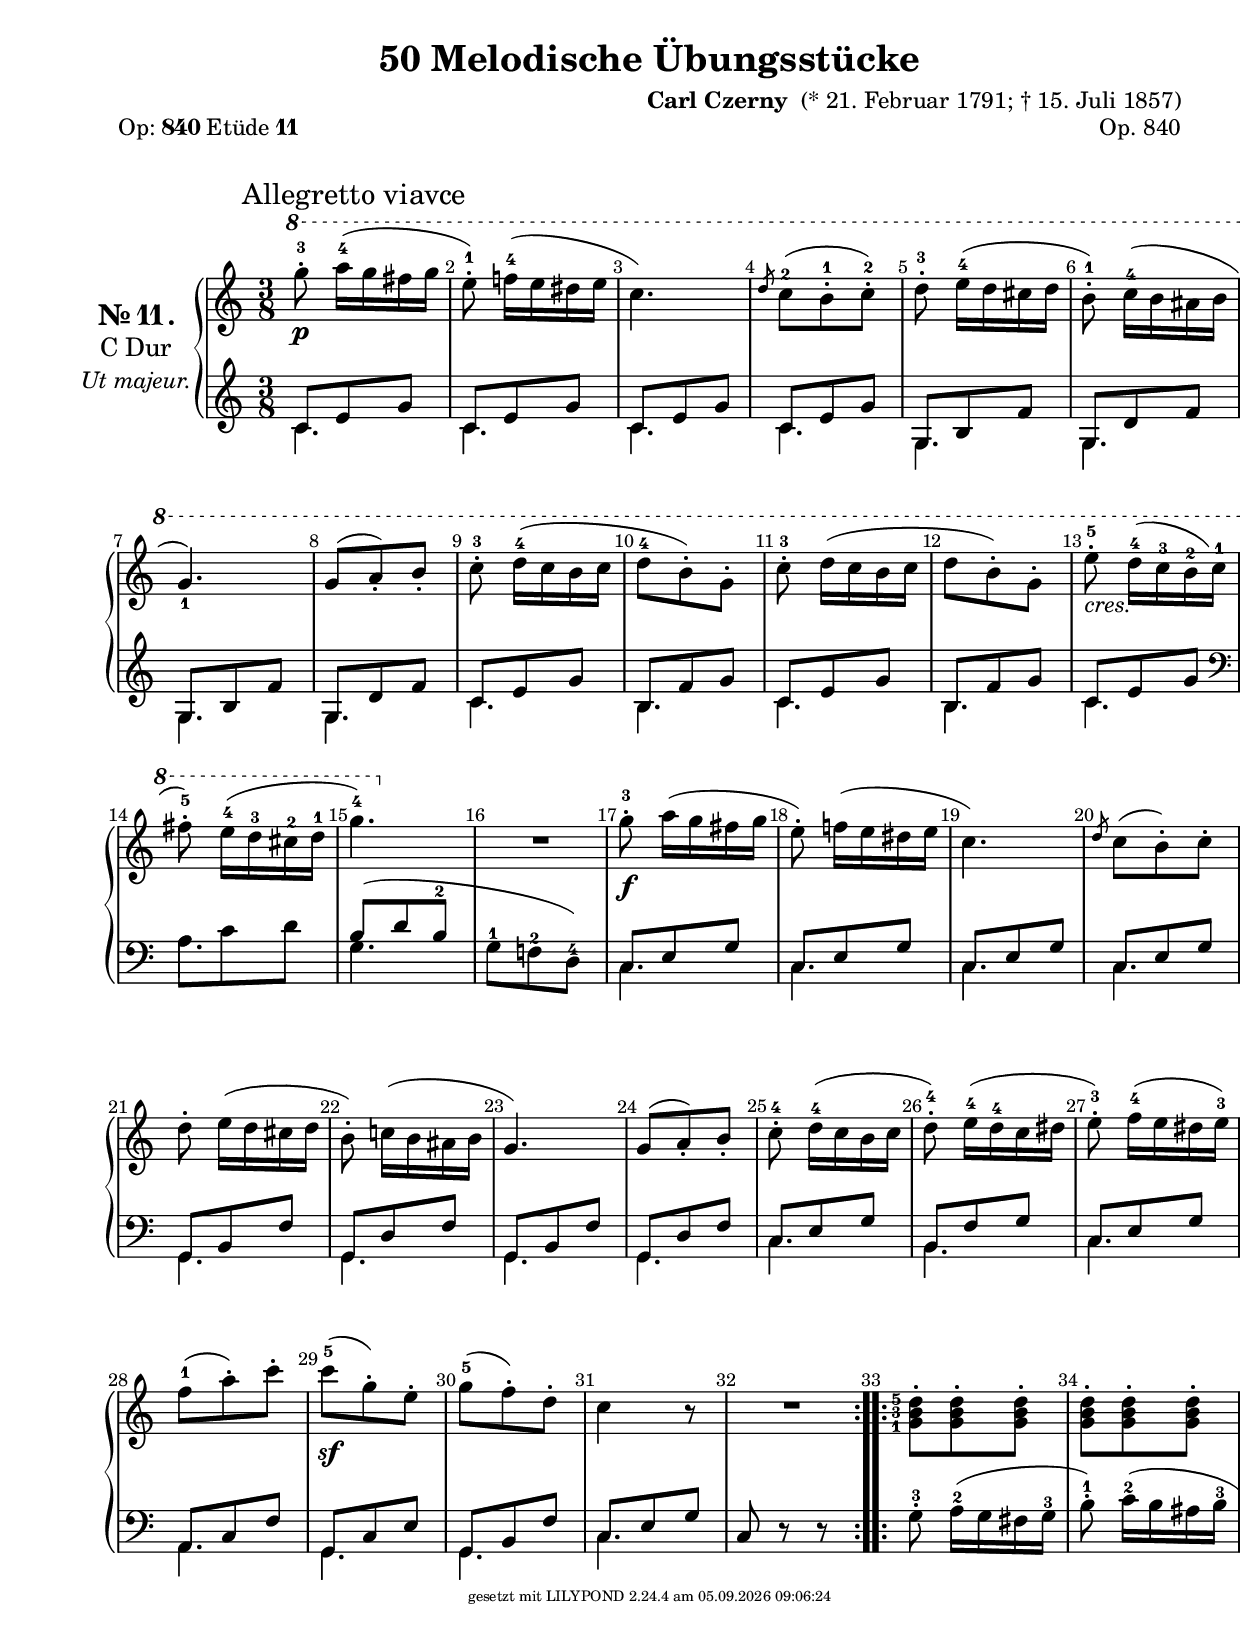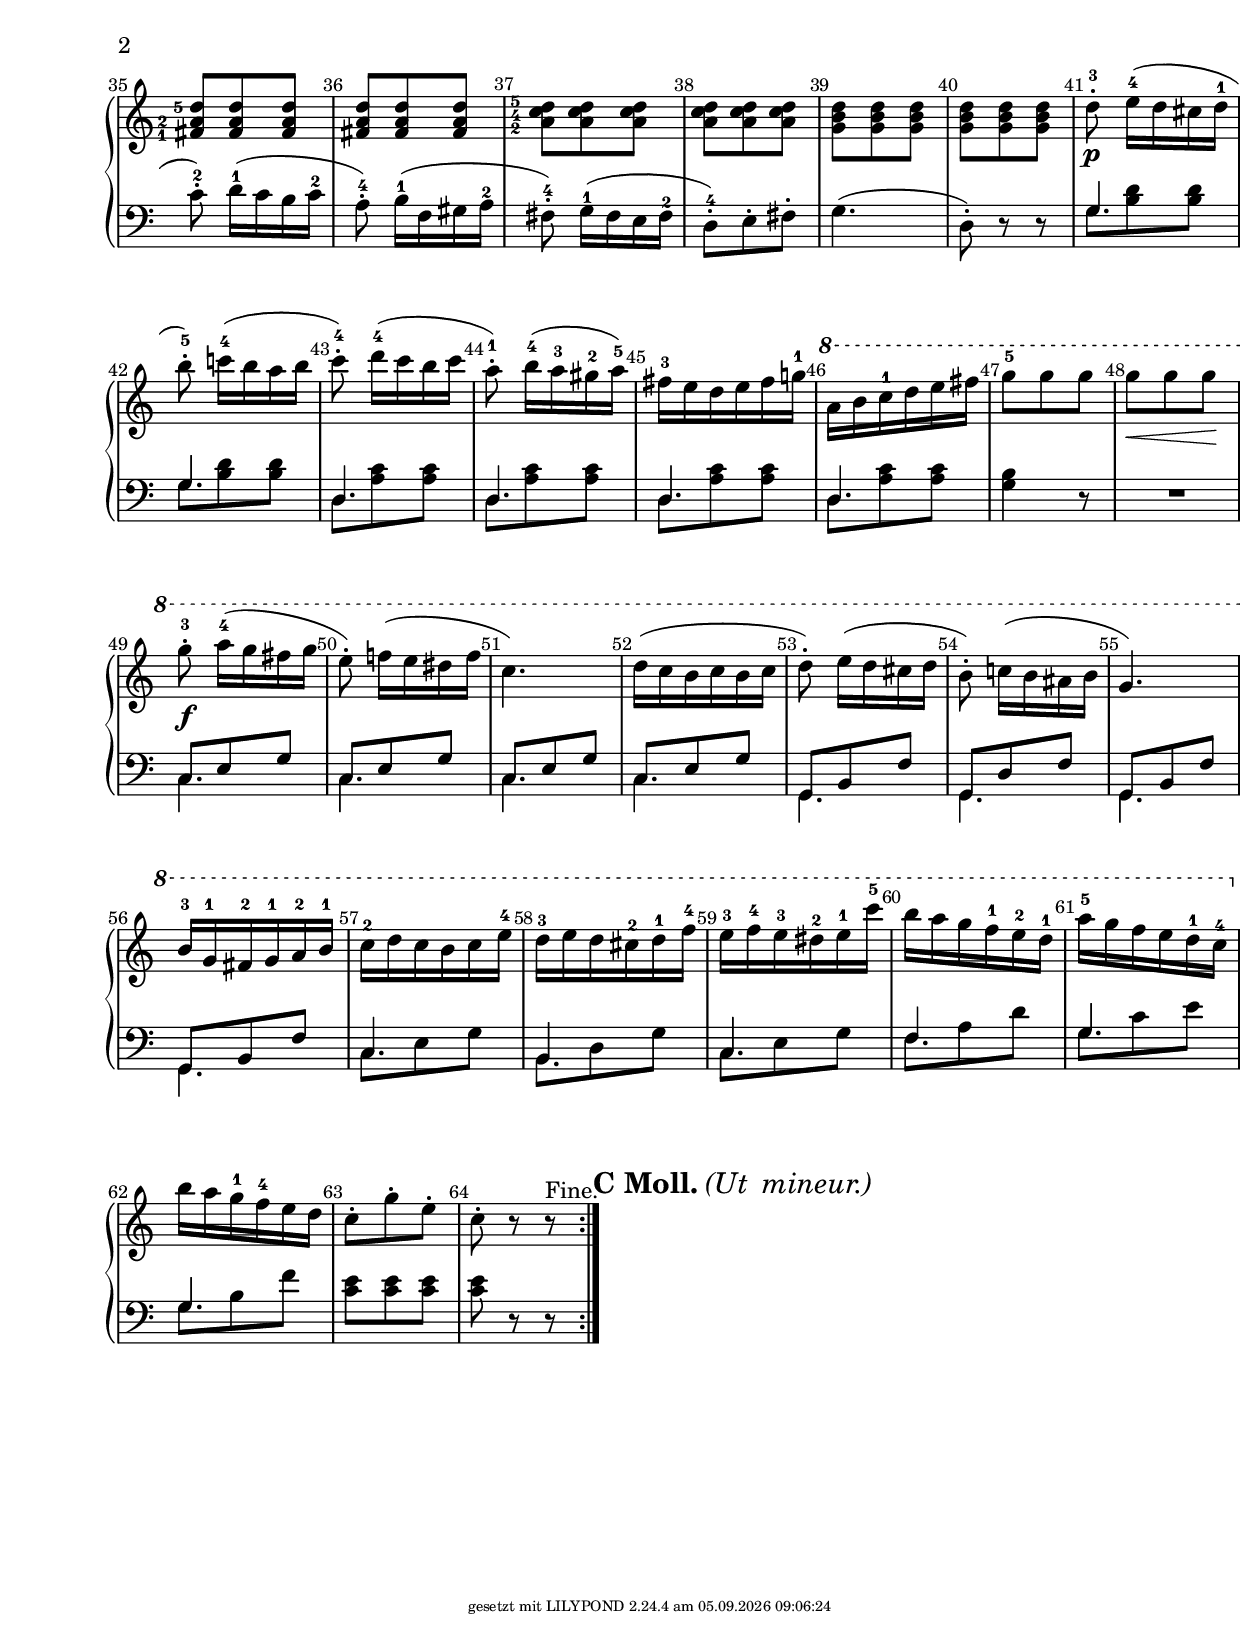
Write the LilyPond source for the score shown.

\version "2.19.37"

\language "deutsch"

\include "Papier+Layout.ly"
\version "2.19.32"

%% http://lsr.dsi.unimi.it/LSR/Item?id=654
%% http://lsr.di.unimi.it//LSR/Item?id=654
%% see also http://lilypond.org/doc/v2.18/Documentation/notation/short-repeats

%%%%%%%%%%%%%%%%%%%%%%%%%%%%%%%%%%%%%%%%%%%%%%%%%%%%%%%%%%%%%%%%%%%%%%%%%%%%%%%%%%%%%%%%%%
% LSR workaround:

%%%%%%%%%%%%%%%%%%%%%%%%%%%%%%%%%%%%%%%%%%%%%%%%%%%%%%%%%%%%%%%%%%%%%%%%%%%%%%%%%%%%%%%%%%

%% version 2013/05/11
%% for lilypond 2.18 or higher
%% last changes : - \changePitch : a single s as the last event of newnotes parameter
%%                   will give you the ending rests of the pattern (if there), and two s
%%                   also the beginning ones. If pattern ends with a note, a single
%%                   ending s will have no effects.
%%                - Is now \language independant (no more #{ c #})
%%                - new algorithm for make-notes-list, change-pitch
%%                  and has-notes? (shorter and safer)
%%
%%%%%%%%%%%%%%%%%%%%%%%%% some utility functions %%%%%%%%%%%%%%%%%%%%%

#(define (name-of music)
 (ly:music-property music 'name))

#(define (has-notes? music)
"Return true if there is at least one note in `music, false otherwise."
 (or (eq? (name-of music) 'NoteEvent)
     (let ((e (ly:music-property music 'element)))
        (and (ly:music? e)
             (has-notes? e)))
     (let loop ((es (ly:music-property music 'elements)))
        (and (pair? es)
             (or (has-notes? (car es))
                 (loop (cdr es)))))))

%% An EventChord is sometimes used as a wrapper in Lilypond, so we have to check
%% if a chord is a standard chord with notes. We could have used has-notes? but
%% this version is perhaps more efficient.
%% Optional events name like 'RestEvent can be included.
#(define (note-or-chord? music . otherEvent)
"Is music a note or a chord with notes ?"
(let ((name (name-of music)))
 (or (memq name (cons 'NoteEvent otherEvent))
     (and (eq? name 'EventChord)  ; have this chord at least one note ?
          (let loop ((es (ly:music-property music 'elements)))
             (and (pair? es)
                  (or (eq? (name-of (car es)) 'NoteEvent)
                      (loop (cdr es)))))))))

#(define (expand-q-chords music); for q chords : see chord-repetition-init.ly
(expand-repeat-chords! (list 'rhythmic-event) music))

#(define (clean-music mus)
"Try to reduce the number of sequential music"
(let ((name (ly:music-property mus 'name)))
  (cond
    ((eq? name 'SequentialMusic)
       (ly:music-set-property! mus 'elements (fold-right
          (lambda (evt prev-list)
            (if (eq? (name-of evt) 'SequentialMusic)
              (append (ly:music-property (clean-music evt) 'elements) prev-list)
              (cons (clean-music evt) prev-list)))
          '()
          (ly:music-property mus 'elements))))
    ((eq? name 'SimultaneousMusic)
       (ly:music-set-property! mus 'elements
                (map clean-music (ly:music-property mus 'elements))))
    ((memq name (list 'RelativeOctaveMusic 'UnrelativableMusic))
         (ly:music-set-property! mus 'element (clean-music
                  (ly:music-property mus 'element)))))
 mus))

%%%%%%%%%%%%%%%%%%%%%%%%%%%%% changePitch %%%%%%%%%%%%%%%%%%%%%%%%%%%%%%
#(define cPInsertInPattern (gensym))
#(define cPSamePitch (gensym))
#(define cPSamePitchEnd (gensym))
#(define cPPatternEnd (gensym))

#(define (make-notes-list music)
"Make a list with each element will be of one of these types :
  1- a note, a chord, a rest
  2- an integer, indicating the number of notes to skip in pattern ( The user will
     indicate that, by a corresponding number of skips (s or \\skip) in `newnotes 
     parameter of \\changePitch )
  3- a list of musics, to be inserted between 2 notes of pattern, and added with
     the \\insert function, inside `newnotes"
(let ((res '())     ; the list to fill
      (prev #f))
  (define (fill-notes-list evt)
    (let ((tags (ly:music-property evt 'tags))
          (name (name-of evt)))
      (cond
        ((memq cPInsertInPattern tags)             ; a music added by \insert
            (ly:music-set-property! evt 'tags
                          (delq cPInsertInPattern tags))     ; remove the tag
            (if (integer? prev)(set! res (cons prev res)))
            (set! prev (if (pair? prev)(cons evt prev)(list evt))))  ; a list
         ((memq name (list 'SkipEvent 'SkipMusic))
            (if (pair? prev)(set! res (cons prev res))) ; keep the reverse order
            (set! prev (if (integer? prev) (1+ prev) 1)))
       ; ((memq name (list 'EventChord 'NoteEvent 'RestEvent))
         ((note-or-chord? evt 'RestEvent) ; a note, a chord, or a rest
            (if (or (pair? prev)(integer? prev))(set! res (cons prev res)))
            (set! prev evt)
            (set! res (cons evt res)))
         (else
          (let ((elt (ly:music-property evt 'element))
                (elts (ly:music-property evt 'elements)))
            (if (ly:music? elt) (fill-notes-list elt))
            (if (pair? elts)(for-each fill-notes-list elts)))))))
(fill-notes-list music)
(if (or (pair? prev)(integer? prev))(set! res (cons prev res)))
(reverse res)))

%%%%%%%%%%%%  used inside the inner function change-one-note
#(define (copy-duration from to)  ; from and to as EventChord or NoteEvent
(let ((max-dur #f)); in theory, 2 notes in a chord can have a different duration
  (music-map (lambda (x)            ; get main duration from `from
              (let ((dur (ly:music-property x 'duration)))
               (if (and (ly:duration? dur)
                        (or (not max-dur)
                            (ly:duration<? max-dur dur))); take the greater
                 (set! max-dur dur))
                 x))
              from)
  (music-map (lambda (x)            ; set duration to duration of `to
               (if (ly:duration? (ly:music-property x 'duration))
                  (ly:music-set-property! x 'duration max-dur))
               x)
             to)))

#(define (copy-arti from to) ; from and to as EventChord or NoteEvent
(let* ((es-from (ly:music-property from 'elements))
       (es-to (ly:music-property to 'elements))
       (arti-from (if (null? es-from)
                    (ly:music-property from 'articulations)
                    (filter
                      (lambda(x)
                        (not (ly:duration? (ly:music-property x 'duration))))
                      es-from))))
  (if (null? es-to)                       ; NoteEvent
    (ly:music-set-property! to 'articulations
              (append (ly:music-property to 'articulations) arti-from))
    (ly:music-set-property! to 'elements  ; EventChord
              (append es-to arti-from)))
  ; copy also 'tags and 'to-relative-callback
  (ly:music-set-property! to 'tags
    (append (ly:music-property from 'tags)(ly:music-property to 'tags)))
   (if (null? es-to)
      (ly:music-set-property! to 'to-relative-callback
          (ly:music-property from 'to-relative-callback))
      (begin
        (ly:music-set-property! to 'to-relative-callback
            ly:music-sequence::event-chord-relative-callback)
        (ly:music-set-property! (car es-to) 'to-relative-callback
            (ly:music-property from 'to-relative-callback))))
    ))

%% del-arti is called for all notes but the first of a \samePitch section.
#(define (del-arti note-or-chord)
(ly:music-set-property! note-or-chord 'articulations '())
(ly:music-set-property! note-or-chord 'elements
  (filter (lambda(x)
              (and (ly:duration? (ly:music-property x 'duration))
                   (ly:music-set-property! x 'articulations '())))
          (ly:music-property note-or-chord 'elements))) ; can be empty
(music-map  ;; del all caution accidentals
  (lambda(x)(if (eq? (name-of x) 'NoteEvent) (begin
               (ly:music-set-property! x 'force-accidental #f)
               (ly:music-set-property! x 'cautionary #f)))
             x)
  note-or-chord))

#(define (change-pitch pattern newnotes)
"The scheme function of \\changePitch, `pattern and `newnotes as music."
(let ((seq-list '())           ; list of transformed patterns
      (skip-notnote-event? #f) ; #t if a \skip or an \insert is found in newnotes
      (same-pitch-section? #f) ; #t if we are in the 2nd pattern note of a\samePitch section
      ;(dummy-note #{ c4 #})    ; \language dependant -:(
      (dummy-note (make-music 'NoteEvent ; to avoid pbs with pattern without any notes
                              'duration (ly:make-duration 2 0 1) ;
                              'pitch (ly:make-pitch -1 0 0))) ;
      (pattern2 #{ $pattern \tag #cPPatternEnd s4 #}) ; to detect the end of pattern
      (last-notes-list #f))    ; buffer
 (set! seq-list (cdr  ; skip dummy notes
  ;;;;;;;;;;;;;;;;;;;;;;;;;;;;;;;;;;; loop ;;;;;;;;;;;;;;;;;;;;;;;;;;;;;;;;;;;;;;;;;;;;;;;
  (let loop ((notes-list (cons dummy-note (make-notes-list newnotes))); see make-notes-list
             (pat-list (cons dummy-note (circular-list pattern2)))
             (res '())) ; the list to fill
    (if (or (null? notes-list)(null? pat-list)) ; pat-list may be a regular list in the loop
      (reverse res)               ;;;;;; return the list in the right order
      (let ((x (car notes-list))  ;;;;;; go deeper, taking 1st elt of each lists
            (evt (ly:music-deep-copy (car pat-list))))
       (cond
       ;;;;;;;;;;;;;;;;;;;;;;;;;;;;;;;;;;;;;;;;;;;;;
        ((pair? x)                   ; x is a list of musics, added with \insert in newnotes
          (set! skip-notnote-event? #t)      ; for events between 2 pattern notes
          (set! last-notes-list notes-list)  ; for section "else" of this cond statement
          (loop (cdr notes-list) pat-list (append x res))) ; append x to res
        ;;;;;;;;;;;;;;;;;;;;;;;;;;;;;;;;;;;;;;;;;;;;
        ((note-or-chord? evt)         ; evt in pattern is a note or a chord (with notes)
          (set! last-notes-list notes-list)  ; for section "else" later
          (cond
            ((ly:music? x)  ;;;;;; the elt of notes-list is a note or a chord
               (if same-pitch-section? ; x is used several times. Copy arti of x only to the
                 (set! x (del-arti (ly:music-deep-copy x)))) ; 1st note of \samePitch section
               (copy-duration evt x)  ; evt = from, x = to
               (copy-arti evt x)
               (let ((tags (ly:music-property x 'tags)))
                 (cond               ; are we in a \samePitch section ?
                   ((memq cPSamePitch tags)    ; yes, first,remove the tag
                      (ly:music-set-property! x 'tags (delq cPSamePitch tags))
                      (set! same-pitch-section? #t)) ; then set the flag
                   ((memq cPSamePitchEnd tags) ; last note of \samePitch
                      (ly:music-set-property! x 'tags (delq cPSamePitchEnd tags))
                      (set! same-pitch-section? #f))))      ; unset the flag
               (set! skip-notnote-event? #f); stop deletion of not-notes event.
               (if same-pitch-section?
                   (loop notes-list (cdr pat-list)(cons x res))
                   (loop (cdr notes-list)(cdr pat-list)(cons x res)))) ; next new note
            ((integer? x)   ;;;;;; user want to skip over the current evt note. We also
               (set! skip-notnote-event? x) ; don't add any events bis next pattern note
               ;; (format #t "x : ~a\n" x)  ; for testing
               (cond ((= x 1)                                      ; only one s
                        (loop (cdr notes-list)(cdr pat-list) res)) ; next notes-list elt
                     (else                                         ; several successive s
                        (set-car! notes-list (1- x))               ; for the next loop
                        (loop notes-list (cdr pat-list) res))))))  ; the next evt only
        ;;;;;;;;;;;;;;;;;;;;;;;;;;;;;;;;;;;;;;;;;;;;
        ((or (ly:music-property evt 'duration #f)  ; current evt in pattern is not a note
             (not (has-notes? evt)))
           (cond ((memq cPPatternEnd (ly:music-property evt 'tags)) ; last evt of pattern
                    (let ((x (car notes-list)))
                      (if (and (integer? x)
                                (or (null? (cdr notes-list))        ; last elt ?
                                    (and (null? (cddr notes-list))  ; 2nd to last and last is
                                         (pair? (car (cdr notes-list)))))) ; a \insert section
                        (cond
                           ((= x 1)
                              (set! skip-notnote-event? x)
                              (loop (cdr notes-list) (cdr pat-list) res))
                           (else
                              (set-car! notes-list (1- x))
                              (loop notes-list (cdr pat-list) res))))
                        (loop notes-list (cdr pat-list) res))) ;; ignores evt
                  (skip-notnote-event? (loop notes-list (cdr pat-list) res))
                  (else (loop notes-list (cdr pat-list)(cons evt res)))))
        ;;;;;;;;;;;;;;;;;;;;;;;;;;;;;;;;;;;;;;;;;;;;
        (else
          (let ((e (ly:music-property evt 'element))
                (es (ly:music-property evt 'elements))
                (empty? #f)) ; don't add to res if #t
           (if (ly:music? e)
             (let ((new-e (loop notes-list (list e) '())))
               (ly:music-set-property! evt 'element
                 (case (length new-e)
                   ((0) (set! empty? #t)
                        new-e)
                   ((1)(car new-e))
                   (else (make-sequential-music new-e))))))
           (if (pair? es)
             (let ((new-es (loop notes-list es '())))
               (ly:music-set-property! evt 'elements new-es)
               (set! empty? (and empty? (null! new-es))))) ; #t if both empty

           (let ((next-new-notes (if (or same-pitch-section?
                                         (and (integer? skip-notnote-event?)
                                              (> skip-notnote-event? 1)))
                                    last-notes-list
                                    (cdr last-notes-list))))
              (if empty? (loop next-new-notes (cdr pat-list) res)
                         (loop next-new-notes (cdr pat-list) (cons evt res))))))))))))
  ;;;;;;;;;;;;;;;;;;;;;;;;;;;;;;;;;; end loop ;;;;;;;;;;;;;;;;;;;;;;;;;;;;;;;;;;;;;;;;
 (let ((relativize (lambda(m)
        (let* ((clean-newnotes (clean-music newnotes))
               (name (name-of clean-newnotes)))
            (if (memq name (list 'RelativeOctaveMusic 'UnrelativableMusic))
               (make-music name 'element m)
               m)))))
     (case (length seq-list)
        ((0) (make-music 'Music 'void #t))
        ((1) (relativize (car seq-list)))
        (else (relativize (clean-music (make-sequential-music seq-list))))))))

changePitch = #(define-music-function (pattern newnotes)
                                                          (ly:music? ly:music?)
"Change each notes in `pattern by the notes (or rests) given in `newnotes.
If count of events doesn't match, pattern is duplicated repeatedly or truncate."
(let* ((expand-q (lambda (music) (expand-repeat-chords!
			    (cons 'rhythmic-event (ly:parser-lookup '$chord-repeat-events))
			    music)))
       (pattern (expand-q pattern))
       (newnotes (expand-q newnotes)))
 (change-pitch pattern newnotes)))

%%%%%%%%%%%%%%%%%%%%%%%%%%%%%%%%%%%%%%%%%%%%%%%%%%%%%%%%%%%%%%%%%%%%%%%%%%%%%%%%
%% enhancement functions, working with \changePitch pattern newnotes

samePitch = #(define-music-function (music) (ly:music?)
"Inside the `pattern parameter of the \\changePitch function, all notes grouped 
by this function will have the same pitch, according to the current note of
`newnotes parameter of \\changePitch."
(let((not-first? #f)
     (last-note #f))
  (map-some-music
    (lambda (x)
      (cond
        ((note-or-chord? x)
           (if not-first?     ; set all pitches to the pitch of the first note
             (ly:music-set-property! x 'to-relative-callback
                (lambda (x p)                    ; set pitch to the prev value
                    (ly:prob-set-property! x 'pitch p)
                    p))
             (set! not-first? x)) ; do nothing for first note
           (ly:music-set-property! x 'tags (cons
                   cPSamePitch  ; add tag cPSamePitch to x
                   (ly:music-property x 'tags)))
           (set! last-note x)   ; save the note x
           x)
        (else #f)))
    music)
  (if last-note              ; the last saved EventChord
     (ly:music-set-property! last-note 'tags (cons
           cPSamePitchEnd    ; add cPSamePitchEnd tag, delete cPSamePitch tag
           (delq cPSamePitch (ly:music-property last-note 'tags)))))
  music))

%% this function should be no more needed, as copy-arti should avoid pbs
%% in relative mode and \samePitch
absolute = #(define-music-function (music) (ly:music?)
"Make `music unrelativable. To use inside a \\samePitch function in relative
mode."
(make-music 'UnrelativableMusic 'element music))

insert = #(define-music-function (music) (ly:music?)
"Using this function inside the `newnotes parameter of the \\changePitch
function, allow you to insert and remplace by `music, all music between one note
and his following, in the `pattern parameter of \\changePitch, ."
#{ \tag #cPInsertInPattern $music #})

%%%%%%%
#(define (n-copy n music)
(cond
  ((> n 1)(make-sequential-music
            (map (lambda (x)(ly:music-deep-copy music))
                 (make-list n))))
  ((= n 1) music)
  (else (make-music 'Music 'void #t))))

nCopy = #(define-music-function (n music)(integer? ly:music?)
(n-copy n music))

%% same effect as { \repeat unfold n s } but \nSkip works inside the `newnotes
%% parameter of \changePitch.
nSkip = #(define-music-function (n)(integer?)
"Return \\skip \\skip \\skip ... n times."
#{ \nCopy #n s #})
%%%%%%%%%%%%%%%%%%%%%%%%%%%%%%%%%%%%%%%%%%%%%%%%%%%%%%%%%%%%%%%%%%%%%%%%%%%%%%%%
%% shortcuts
% default values for patI and patII, if the user do not define
% them, before using \cPI and \cPII
% patI ={ c8. c16 }      % not \language independant
patI = #(make-music 'SequentialMusic 'elements (list
          (make-music 'NoteEvent 'duration (ly:make-duration 3 1 1)
                                 'pitch (ly:make-pitch -1 0 0))
          (make-music 'NoteEvent 'duration (ly:make-duration 4 0 1)
                                 'pitch (ly:make-pitch -1 0 0))))
% patII = { c4. c8 }
patII = #(make-music 'SequentialMusic 'elements (list
          (make-music 'NoteEvent 'duration (ly:make-duration 2 1 1)
                                 'pitch (ly:make-pitch -1 0 0))
          (make-music 'NoteEvent 'duration (ly:make-duration 3 0 1)
                                 'pitch (ly:make-pitch -1 0 0))))


cPI = #(define-music-function (newnotes) (ly:music?)
#{ \changePitch \patI $newnotes #})

cPII = #(define-music-function (newnotes) (ly:music?)
#{ \changePitch \patII $newnotes #})

#(define cP changePitch)


exercise ="11"
#(set-global-staff-size 20)

\header {
  composer            =       \markup { \bold "Carl Czerny" " (* 21. Februar 1791; † 15. Juli 1857)" }
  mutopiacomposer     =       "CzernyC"

  title               =       "50 Melodische Übungsstücke" %"50 Melodische Übungsstücke"
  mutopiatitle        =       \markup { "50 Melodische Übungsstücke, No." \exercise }

  opus                =       "Op. 840"
  piece               =       \markup { "Op:" \number \tiny 840 "Etüde" \number \tiny \exercise }
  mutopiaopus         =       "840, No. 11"

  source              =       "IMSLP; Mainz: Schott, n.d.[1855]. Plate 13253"
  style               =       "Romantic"
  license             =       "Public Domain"
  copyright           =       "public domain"
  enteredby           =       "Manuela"
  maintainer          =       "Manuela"
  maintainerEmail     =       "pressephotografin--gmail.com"
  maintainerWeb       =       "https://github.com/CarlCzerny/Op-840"
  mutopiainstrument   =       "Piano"
}

myPatternI = {
  c8-.\noBeam  c16 ( c16 c16 c16 c8 c8-. ) c8-.
}
myPatternII = {
  c8-.\noBeam c16 ( c16 c16 c16 c8-.\noBeam )
  c16 ( c16 c16 c16 c4. )
}
myPatternIII = {
  c8-.\noBeam  c16 ( c16 c16 c16 c8-.\noBeam )
  c16 ( c16 c16 c16 c8-.\noBeam )
  c16 ( c c c )
}
myPatternIV = { c16 ( c c c c8-.\noBeam ) }

RH= \relative c'' {
  \time 3/8
  \key c \major
  \set Staff.explicitKeySignatureVisibility = #end-of-line-invisible
  \set Timing.beamExceptions = #'()
  \set Timing.baseMoment = #(ly:make-moment 1/8)
  \set Staff.beatStructure = #'(4 )  %% abhängig vom Takt
  \set fingeringOrientations = #'(left)     %% für Akkorde!
  \override Fingering.direction = #UP      %% für Einzelnoten!
  \override Fingering.padding = #0.8
  \override Fingering.staff-padding = #'()
  \override Fingering.avoid-slur = #'inside
  \override Slur.direction = #UP
  \mark \markup "Allegretto viavce"
  \ottava #1
  g''8-3-.\noBeam \p a16-4 ( g fis g
  e8-1-.\noBeam ) f!16-4 ( e dis e
  c4. )
  \slashedGrace d8 c8-2 ( h-1-. c-2-. )
  d-3-.\noBeam e16-4 ( d cis d
  h8-1-.\noBeam ) c16-4 ( h ais h
  g4._1 )
  g8 ( a-. ) h-.
  c-3-.\noBeam d16-4 ( c h c
  d8-4 h-. ) g-.
  \changePitch \myPatternI { c-3 d c h c d h g }
  \changePitch \myPatternII {
    e'-5_\markup \italic "cres." d-4 c-3 h-2 c-1 fis-5
    e-4 d-3 cis-2 d-1 g-4
  }
  \ottava #0
  R4.
  \changePitch \myPatternII { g,-3 \f a g fis g e f! e dis e c }
  \slashedGrace d8 c8 ( h-. ) c-.
  \changePitch \myPatternII { d e d cis d h c! h ais h g }
  g8 ( a-. ) h-.
  \changePitch \myPatternIII {
    c-4 d-4 c h c d-4
    e-4 d-4 c dis e-3
    f-4 e dis e-3
  }
  f8-1 ( a-. ) c-.
  c-5 \sf ( g-. ) e-.
  g-5 ( f-. ) d-.
  c4 r8 R4. \bar ":..:"
  < g-1 h-3 d-5 >8-. q-. q-. q-. q-. q-.
  < fis-1 a-2 d-5 > q q q q q
  < a-2 c-4 d-5 > q q q q q
  < g h d > q q q q q
  d'8-3-.\noBeam \p
  \changePitch \myPatternIV {
    e-4 d cis d-1 h'-5
    c!-4 h a h c-4
    d-4 c h c a-1
  }
  h16-4 ( a-3 gis-2 a-5 )
  fis-3 e d e fis g!-1
  \ottava #1
  a h c-1 d e fis
  g8-5 g g g_\< g g\!
  \changePitch \myPatternII {
    g-3 \f a-4 g fis g e f! e dis f c
  }
  d16 ( c h c h c
  \changePitch \myPatternII {
    d ) e d cis d h c! h ais h g
  }
  h16-3 g-1 fis-2 g-1 a-2 h-1
  c-2 d c h c e-4
  d-3 e d cis-2 d-1 f-4
  e-3 f-4 e-3 dis-2 e-1 c'-5
  h a g f-1 e-2 d-1
  a'-5 g f e d-1 c-4
  \ottava #0
  h a g-1 f-4 e d
  c8-. g'-. e-. c-. r r^\markup "Fine."
  \bar ":..:"
  \key es \major
  \mark \markup { \bold "C Moll." \italic "(Ut" \italic " mineur.)" }

  \bar ":..:"
}

LH = \relative c' {
  \clef bass
  \key c \major
  \set Staff.explicitKeySignatureVisibility = #end-of-line-invisible
  \set fingeringOrientations = #'(left) %% für Akkorde!
  \override Fingering.direction = #UP  %% für Einzelnoten!
  \override Fingering.padding = #0.2
  \override Fingering.staff-padding = #'()
  \override Fingering.avoid-slur = #'inside
  %\override Slur.direction = #UP
  \set Timing.beamExceptions = #'()
  \set Timing.baseMoment = #(ly:make-moment 1/8)
  \set Staff.beatStructure = #'(3 )  %% abhängig vom Takt

  \clef treble
  <<
    {
      \voiceOne
      \mergeDifferentlyHeadedOn
      \mergeDifferentlyDottedOn
      \set fingeringOrientations = #'(left)   %% Akkorde
      \override Fingering.direction = #UP %% Einzelnoten
      \override Fingering.padding = #0.2
      \override Fingering.staff-padding = #'()
      \override Fingering.avoid-slur = #'inside
      \override Slur.direction = #UP
      \set Timing.beamExceptions = #'()
      \set Timing.baseMoment = #(ly:make-moment 1/8)
      \set Staff.beatStructure = #'(3 )  %% abhängig vom Takt
      c8 e
      g c, e g c, e g c, e g
      g, h f' g, d' f
      g, h f' g, d' f
      c e g h, f' g
      c, e g h, f' g
      c, e g
      \clef bass
      \stemDown a, c d \stemUp
      h ( d h-2
      \stemDown g-1 f!-2 d-4 )
      \stemUp
      c e g c, e g c, e g c, e g
      g, h f' g, d' f
      g, h f' g, d' f
      c e g h, f' g
      c, e g a, c f
      g, c e g, h f'
      c e g
      c, d8\rest d8\rest
    } \\ {
      \voiceTwo
      \set fingeringOrientations = #'(left)   %% Akkorde
      \override Fingering.direction = #DOWN %% Einzelnoten
      \override Fingering.padding = #0.2
      \override Fingering.staff-padding = #'()
      \override Fingering.avoid-slur = #'inside
      \override Slur.direction = #DOWN
      \set Timing.beamExceptions = #'()
      \set Timing.baseMoment = #(ly:make-moment 1/8)
      \set Staff.beatStructure = #'(3 )  %% abhängig vom Takt
      c'='4. c c c
      g g g g
      c h c h c
      a g s c, c c c g g g g c h c a g g c
    }
  >>
  g'8-3-.\noBeam
  \changePitch \myPatternIV {
    a-2 g fis g-3 h-1
    c-2 h ais h-3 c-2
    d-1 c h c-2 a-4
    h-1 f gis a-2 fis-4
    g-1 fis e fis-2 d-4 [
  } e-. fis-. ]
  g4. ( d8-. ) r r
  <<
    {
      \voiceOne
      \mergeDifferentlyHeadedOn
      \mergeDifferentlyDottedOn
      \set fingeringOrientations = #'(left)   %% Akkorde
      \override Fingering.direction = #UP %% Einzelnoten
      \override Fingering.padding = #0.2
      \override Fingering.staff-padding = #'()
      \override Fingering.avoid-slur = #'inside
      \override Slur.direction = #UP
      \set Timing.beamExceptions = #'()
      \set Timing.baseMoment = #(ly:make-moment 1/8)
      \set Staff.beatStructure = #'(3 )  %% abhängig vom Takt
      g4. g d d d d s
    } \\ {
      \voiceTwo
      \set fingeringOrientations = #'(left)   %% Akkorde
      \override Fingering.direction = #DOWN %% Einzelnoten
      \override Fingering.padding = #0.2
      \override Fingering.staff-padding = #'()
      \override Fingering.avoid-slur = #'inside
      \override Slur.direction = #DOWN
      \set Timing.beamExceptions = #'()
      \set Timing.baseMoment = #(ly:make-moment 1/8)
      \set Staff.beatStructure = #'(3 )  %% abhängig vom Takt
      g=8 < h d > q
      g q q
      d < a' c > q d, q q d q q d q q
      < g h >4 d8\rest
    }
  >>
  R4.
  <<
    {
      \voiceOne
      \mergeDifferentlyHeadedOn
      \mergeDifferentlyDottedOn
      \set fingeringOrientations = #'(left)   %% Akkorde
      \override Fingering.direction = #UP %% Einzelnoten
      \override Fingering.padding = #0.2
      \override Fingering.staff-padding = #'()
      \override Fingering.avoid-slur = #'inside
      \override Slur.direction = #UP
      \set Timing.beamExceptions = #'()
      \set Timing.baseMoment = #(ly:make-moment 1/8)
      \set Staff.beatStructure = #'(3 )  %% abhängig vom Takt
      c8 e g c, e g c, e g c, e g
      g, h f' g, d' f g, h f' g, h f'
      \stemDown
      c e g h, d g c, e g f a d
      g, c e g, h f'
      < c e > q q q d,8\rest d8\rest
    } \\ {
      \voiceTwo
      \set fingeringOrientations = #'(left)   %% Akkorde
      \override Fingering.direction = #DOWN %% Einzelnoten
      \override Fingering.padding = #0.2
      \override Fingering.staff-padding = #'()
      \override Fingering.avoid-slur = #'inside
      \override Slur.direction = #DOWN
      \set Timing.beamExceptions = #'()
      \set Timing.baseMoment = #(ly:make-moment 1/8)
      \set Staff.beatStructure = #'(3 )  %% abhängig vom Takt
      c=4. c c c
      g g g g
      \stemUp
      c h c f g g
    }
  >>
  %\stemUp e h'4\rest_\markup "D.C. sino al fine."
}

\score
{
  \new PianoStaff \with {
    instrumentName = \markup {
      \center-column {
        \line {
          \bold \huge { "№" }
          \number { \exercise "." }
        }
        \line \large { C Dur }
        \italic \line { Ut majeur. }
      }
    }
    shortInstrumentName = ""
  }
  <<
    \new Staff="Discant"
    \with
    {
      \consists "Bar_number_engraver"
      \override BarNumber.padding = #0
      \override BarNumber.self-alignment-X = #CENTER
      \override BarNumber.break-visibility = #end-of-line-invisible
      \override Slur.outside-staff-priority = #150
    }
    {
      <<
        \RH
      >>
    }
    \new Staff="Bass" {
      \LH
    }
  >>
  \layout {

    ragged-last-bottom = ##t
    ragged-last = ##t
    ragged-right = ##f
    ragged-bottom = ##t
    line-width = #190
  }
  %\midi { }
}
